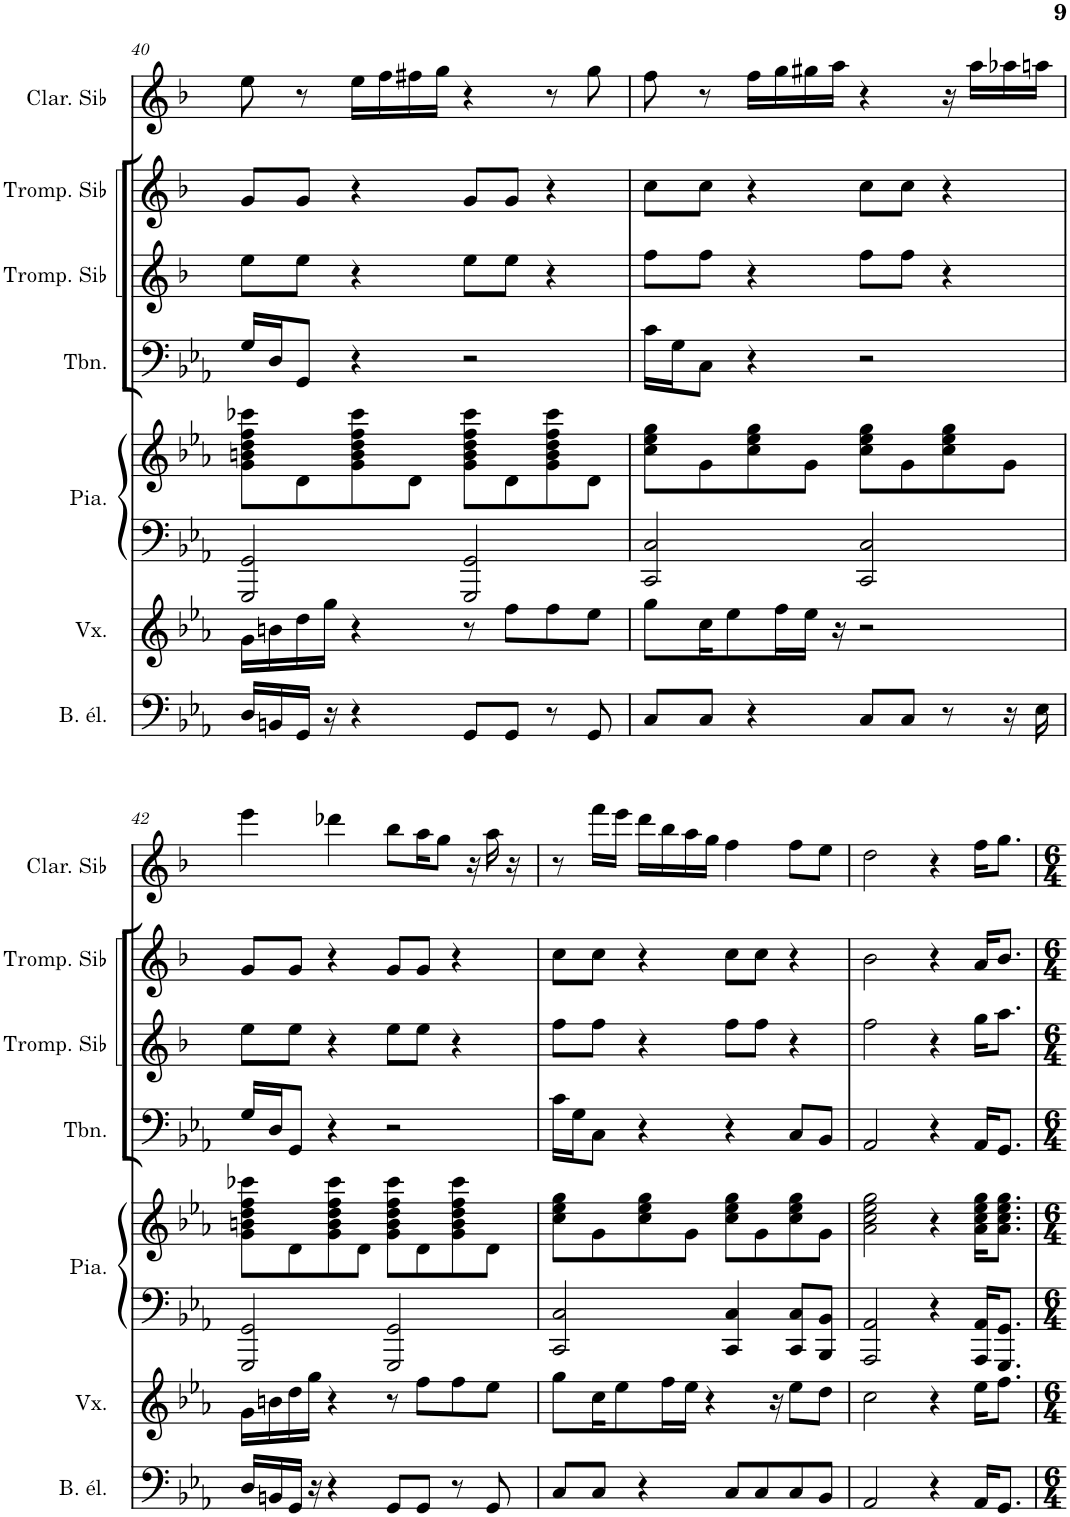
**kern	**kern	**kern	**kern	**kern	**kern	**kern	**kern
*part7	*part6	*part5	*part5	*part4	*part3	*part2	*part1
*staff8	*staff7	*staff6	*staff5	*staff4	*staff3	*staff2	*staff1
*I"Basse électrique	*I"Voix	*I"Piano	*	*I"Trombone	*I"Trompette en Sib	*I"Trompette en Sib	*I"Clarinette en Sib
*I'B. él.	*I'Vx.	*I'Pia.	*	*I'Tbn.	*I'Tromp. Sib	*I'Tromp. Sib	*I'Clar. Sib
!!LO:PB:g=z
*clefF4	*clefG2	*clefF4	*clefG2	*clefF4	*clefG2	*clefG2	*clefG2
*Trd7c12	*	*	*	*	*Trd1c2	*Trd1c2	*Trd1c2
*k[b-e-a-]	*k[b-e-a-]	*k[b-e-a-]	*k[b-e-a-]	*k[b-e-a-]	*k[b-]	*k[b-]	*k[b-]
*M4/4	*M4/4	*M4/4	*M4/4	*M4/4	*M4/4	*M4/4	*M4/4
=40	=40	=40	=40	=40	=40	=40	=40
16D/LL	16g\LL	2GGG/ 2GG/	8g\ 8bn\ 8dd\ 8ff\ 8ccc-X\L	16G/LL	8ee\L	8g/L	8ee\
16BBn/	16bn\	.	.	16D/J	.	.	.
16GG/JJ	16dd\	.	8d\	8GG/J	8ee\J	8g/J	8r
16r	16gg\JJ	.	.	.	.	.	.
4r	4r	.	8g\ 8b\ 8dd\ 8ff\ 8ccc-\	4r	4r	4r	16ee\LL
.	.	.	.	.	.	.	16ff\
.	.	.	8d\J	.	.	.	16ff#X\
.	.	.	.	.	.	.	16gg\JJ
8GG/L	8r	2GGG/ 2GG/	8g\ 8b\ 8dd\ 8ff\ 8ccc-\L	2r	8ee\L	8g/L	4r
8GG/J	8ff\L	.	8d\	.	8ee\J	8g/J	.
8r	8ff\	.	8g\ 8b\ 8dd\ 8ff\ 8ccc-\	.	4r	4r	8r
8GG/	8ee-\J	.	8d\J	.	.	.	8gg\
=41	=41	=41	=41	=41	=41	=41	=41
8C/L	8gg\L	2CC/ 2C/	8cc\ 8ee-\ 8gg\L	16c\LL	8ff\L	8cc\L	8ff\
.	.	.	.	16G\J	.	.	.
8C/J	16cc\K	.	8g\	8C\J	8ff\J	8cc\J	8r
.	8ee-\	.	.	.	.	.	.
4r	.	.	8cc\ 8ee-\ 8gg\	4r	4r	4r	16ff\LL
.	16ff\L	.	.	.	.	.	16gg\
.	16ee-\JJ	.	8g\J	.	.	.	16gg#X\
.	16r	.	.	.	.	.	16aa\JJ
8C/L	2r	2CC/ 2C/	8cc\ 8ee-\ 8gg\L	2r	8ff\L	8cc\L	4r
8C/J	.	.	8g\	.	8ff\J	8cc\J	.
8r	.	.	8cc\ 8ee-\ 8gg\	.	4r	4r	16r
.	.	.	.	.	.	.	16aa\LL
16r	.	.	8g\J	.	.	.	16aa-X\
16E-\	.	.	.	.	.	.	16aan\JJ
!!LO:LB:g=z
=42	=42	=42	=42	=42	=42	=42	=42
16D/LL	16g\LL	2GGG/ 2GG/	8g\ 8bn\ 8dd\ 8ff\ 8ccc-X\L	16G/LL	8ee\L	8g/L	4eee\
16BBn/	16bn\	.	.	16D/J	.	.	.
16GG/JJ	16dd\	.	8d\	8GG/J	8ee\J	8g/J	.
16r	16gg\JJ	.	.	.	.	.	.
4r	4r	.	8g\ 8b\ 8dd\ 8ff\ 8ccc-\	4r	4r	4r	4ddd-X\
.	.	.	8d\J	.	.	.	.
8GG/L	8r	2GGG/ 2GG/	8g\ 8b\ 8dd\ 8ff\ 8ccc-\L	2r	8ee\L	8g/L	8bb-\L
8GG/J	8ff\L	.	8d\	.	8ee\J	8g/J	16aa\K
.	.	.	.	.	.	.	8gg\J
8r	8ff\	.	8g\ 8b\ 8dd\ 8ff\ 8ccc-\	.	4r	4r	.
.	.	.	.	.	.	.	16r
8GG/	8ee-\J	.	8d\J	.	.	.	16aa\
.	.	.	.	.	.	.	16r
=43	=43	=43	=43	=43	=43	=43	=43
8C/L	8gg\L	2CC/ 2C/	8cc\ 8ee-\ 8gg\L	16c\LL	8ff\L	8cc\L	8r
.	.	.	.	16G\J	.	.	.
8C/J	16cc\K	.	8g\	8C\J	8ff\J	8cc\J	16fff\LL
.	8ee-\	.	.	.	.	.	16eee\JJ
4r	.	.	8cc\ 8ee-\ 8gg\	4r	4r	4r	16ddd\LL
.	16ff\L	.	.	.	.	.	16bb-\
.	16ee-\JJ	.	8g\J	.	.	.	16aa\
.	4r	.	.	.	.	.	16gg\JJ
8C/L	.	4CC/ 4C/	8cc\ 8ee-\ 8gg\L	4r	8ff\L	8cc\L	4ff\
8C/	.	.	8g\	.	8ff\J	8cc\J	.
.	16r	.	.	.	.	.	.
8C/	8ee-\L	8CC/ 8C/L	8cc\ 8ee-\ 8gg\	8C/L	4r	4r	8ff\L
8BB-/J	8dd\J	8BBB-/ 8BB-/J	8g\J	8BB-/J	.	.	8ee\J
=44	=44	=44	=44	=44	=44	=44	=44
2AA-/	2cc\	2AAA-/ 2AA-/	2a-\ 2cc\ 2ee-\ 2gg\	2AA-/	2ff\	2b-\	2dd\
4r	4r	4r	4r	4r	4r	4r	4r
16AA-/KL	16ee-\KL	16AAA-/ 16AA-/KL	16a-\ 16cc\ 16ee-\ 16gg\KL	16AA-/KL	16gg\KL	16a/KL	16ff\KL
8.GG/J	8.ff\J	8.GGG/ 8.GG/J	8.a-\ 8.cc\ 8.ee-\ 8.gg\J	8.GG/J	8.aa\J	8.b-/J	8.gg\J
=	=	=	=	=	=	=	=
*-	*-	*-	*-	*-	*-	*-	*-
